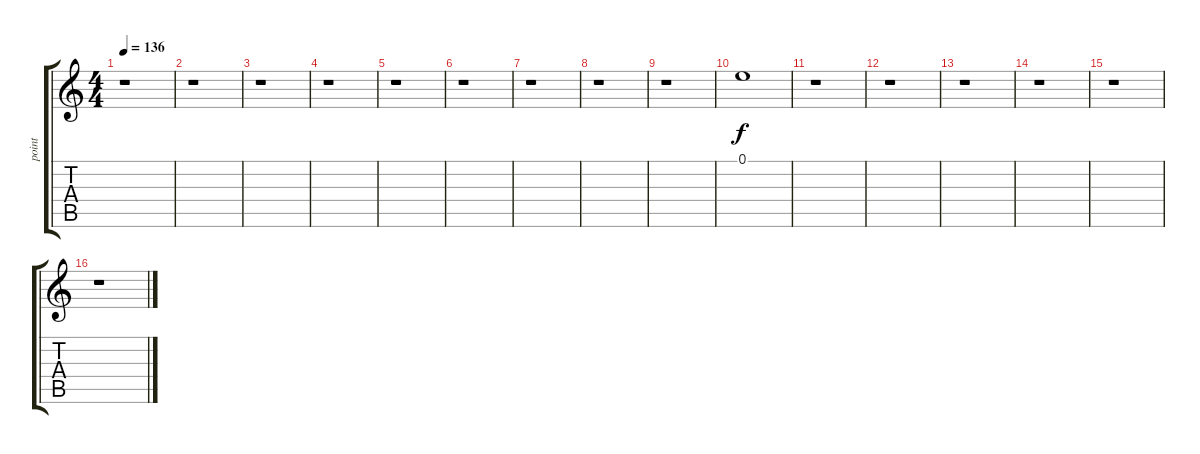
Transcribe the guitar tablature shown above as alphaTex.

\track ("point" "point") {instrument acousticguitarsteel}
\staff {score tabs}
\tuning (E4 B3 G3 D3 A2 E2) {hide}
\ts (4 4)
\tempo 136
\clef g2
\ks c
r.1{dy f} |
r.1 |
r.1 |
r.1 |
r.1 |
r.1 |
r.1 |
r.1 |
r.1 |
0.1.1 |
r.1 |
r.1 |
r.1 |
r.1 |
r.1 |
r.1
